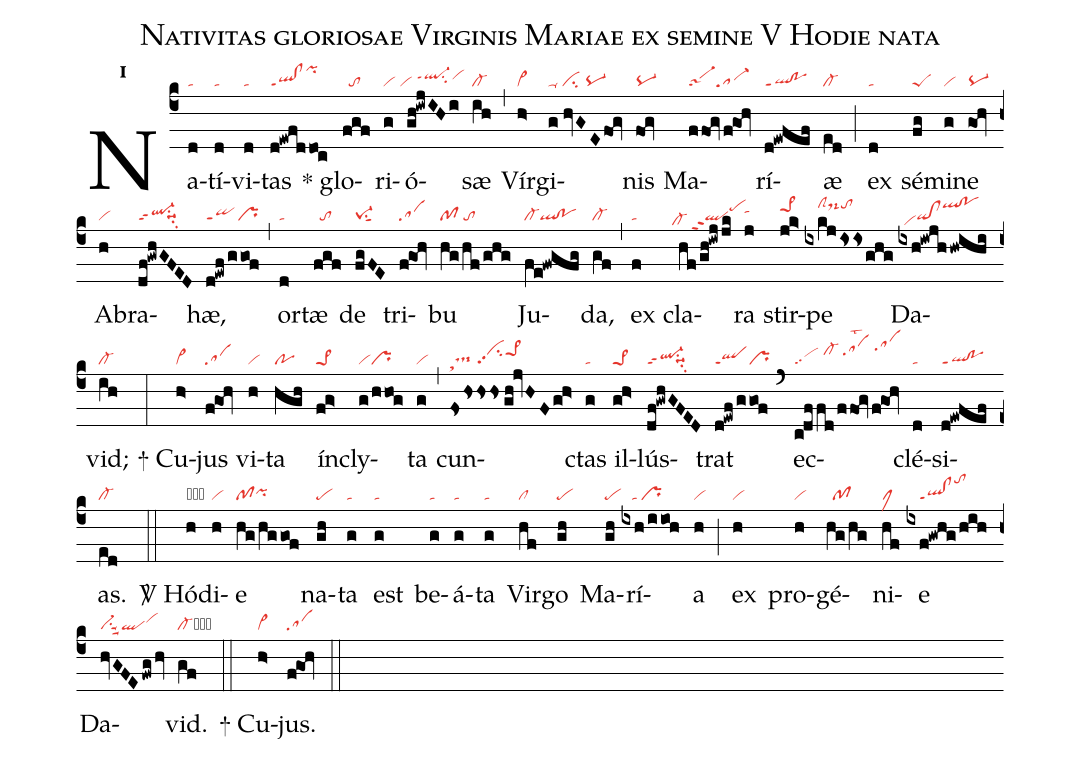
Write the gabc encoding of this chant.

name:Nativitas gloriosae Virginis Mariae ex semine V Hodie nata;
office-part:re;
mode:1;
nabc-lines:1;
%%
initial-style: 1;
name:Nativitas gloriosae Virginis Mariae ex semine;
mode: 1;
office-part: Responsorium;
annotation: Resp.;
annotation: i;
nabc-lines:1;
%%
(c4) Na(d|ta)tí(d|ta)vi(d|ta)tas(d!ewfddoc|ql!clppt1pihl) <sp>*</sp> glo(fgf|//to)ri(g|vi)ó(gh!iwjIHi|``vi/ql-hippt1su2vihi)sæ(ih|cl-) (,) Vír(h>|vi>)gi(g//hvGEfog|ta-/ci/pq-)nis(fog|pq-) Ma(ffog/f@goh|sa-1sa-)rí(d!ewfef|ql!poppt1)æ(ed|cl-) (;) ex(d|ta) sé(fg|peS)mi(g|vi)ne(goh|pq-) A(h|vi)bra(df!gwhGFED|ql-ppt2su1suv1su2)hæ,(d!ewf/ggof|qippt1pr) (,) or(d|ta)tæ(fgf|//to) de(fgFE|pe-1su1sut1) tri(f@goh|sa)bu(hg/hf/ghg|pf/to) Ju(fe!fwgfg|cl-ql!po)da,(gf|cl-) (,) ex(f|ta) cla(hf/gh!iwjjk|``cl-hd/qlppt2pehj)ra(j|tahi) stir(jk>|pe>1hj)pe(ixkjisis/ghg|////clShkds-hktohk) Da(ixh!iwjh/hwihi|//vihdqi!clqlhk!pohk)vid;(ih|cl-) (:)
<sp>+</sp> Cu(h>|vi>)jus(f@goh|sa) vi(h|vi)ta(hgh|po) ín(fg>|pe>1)cly(g/hhog|vipr)ta(g|vi) (,) cun(fshshshs//gh!jvHFgh>|sthdts-hg//cihjpp2pe>1hj)ctas(g|ta) il(gh>|pe>1)lús(df!gwhGFED|ql-ppt2su1suv1su2)trat(d!ewf/ggof|qlppt1pr) (`) ec(cdf/fd/ffog/f@goh|sc/cl-hj/sahjlst2/sahl)clé(d|ta)si(d!ewfef|ql!poppt1)as.(ed|cl-) (::)

<sp>V/</sp> Hó(h|obvi)di(h|vi)e(hg/hggof|pfpihh) na(gh|pe)ta(g|ta) est(g|ta) be(g|ta)á(g|ta)ta(g|ta) Vir(hf|cl)go(gh|pe) Ma(gh|pe)rí(ixh/iioh|///ta/pr)a(h|vi) (;) ex(h|vi) pro(h|vi)gé(hg/hg|//pf)ni(hf|clM)e(ixf!gwhg/hih|////ql!clppt1tohm) Da(hvGFE/fwg/hv|vi-su1suu2qlvihi)vid.(gf|cl-cb) (::)
<sp>+</sp> Cu(h>|vi>)jus.(f@goh|sa) (::)
